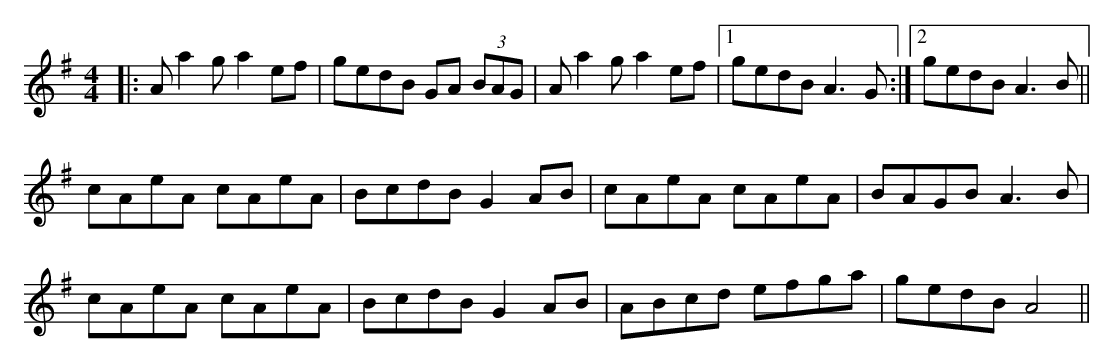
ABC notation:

X:1
M:4/4
K:Ador
|:Aa2g a2ef|gedB GA (3BAG|Aa2g a2ef|1 gedB A3G:|2 gedB A3B||
cAeA cAeA|BcdB G2AB|cAeA cAeA|BAGB A3B|
cAeA cAeA|BcdB G2AB|ABcd efga|gedB A4||
